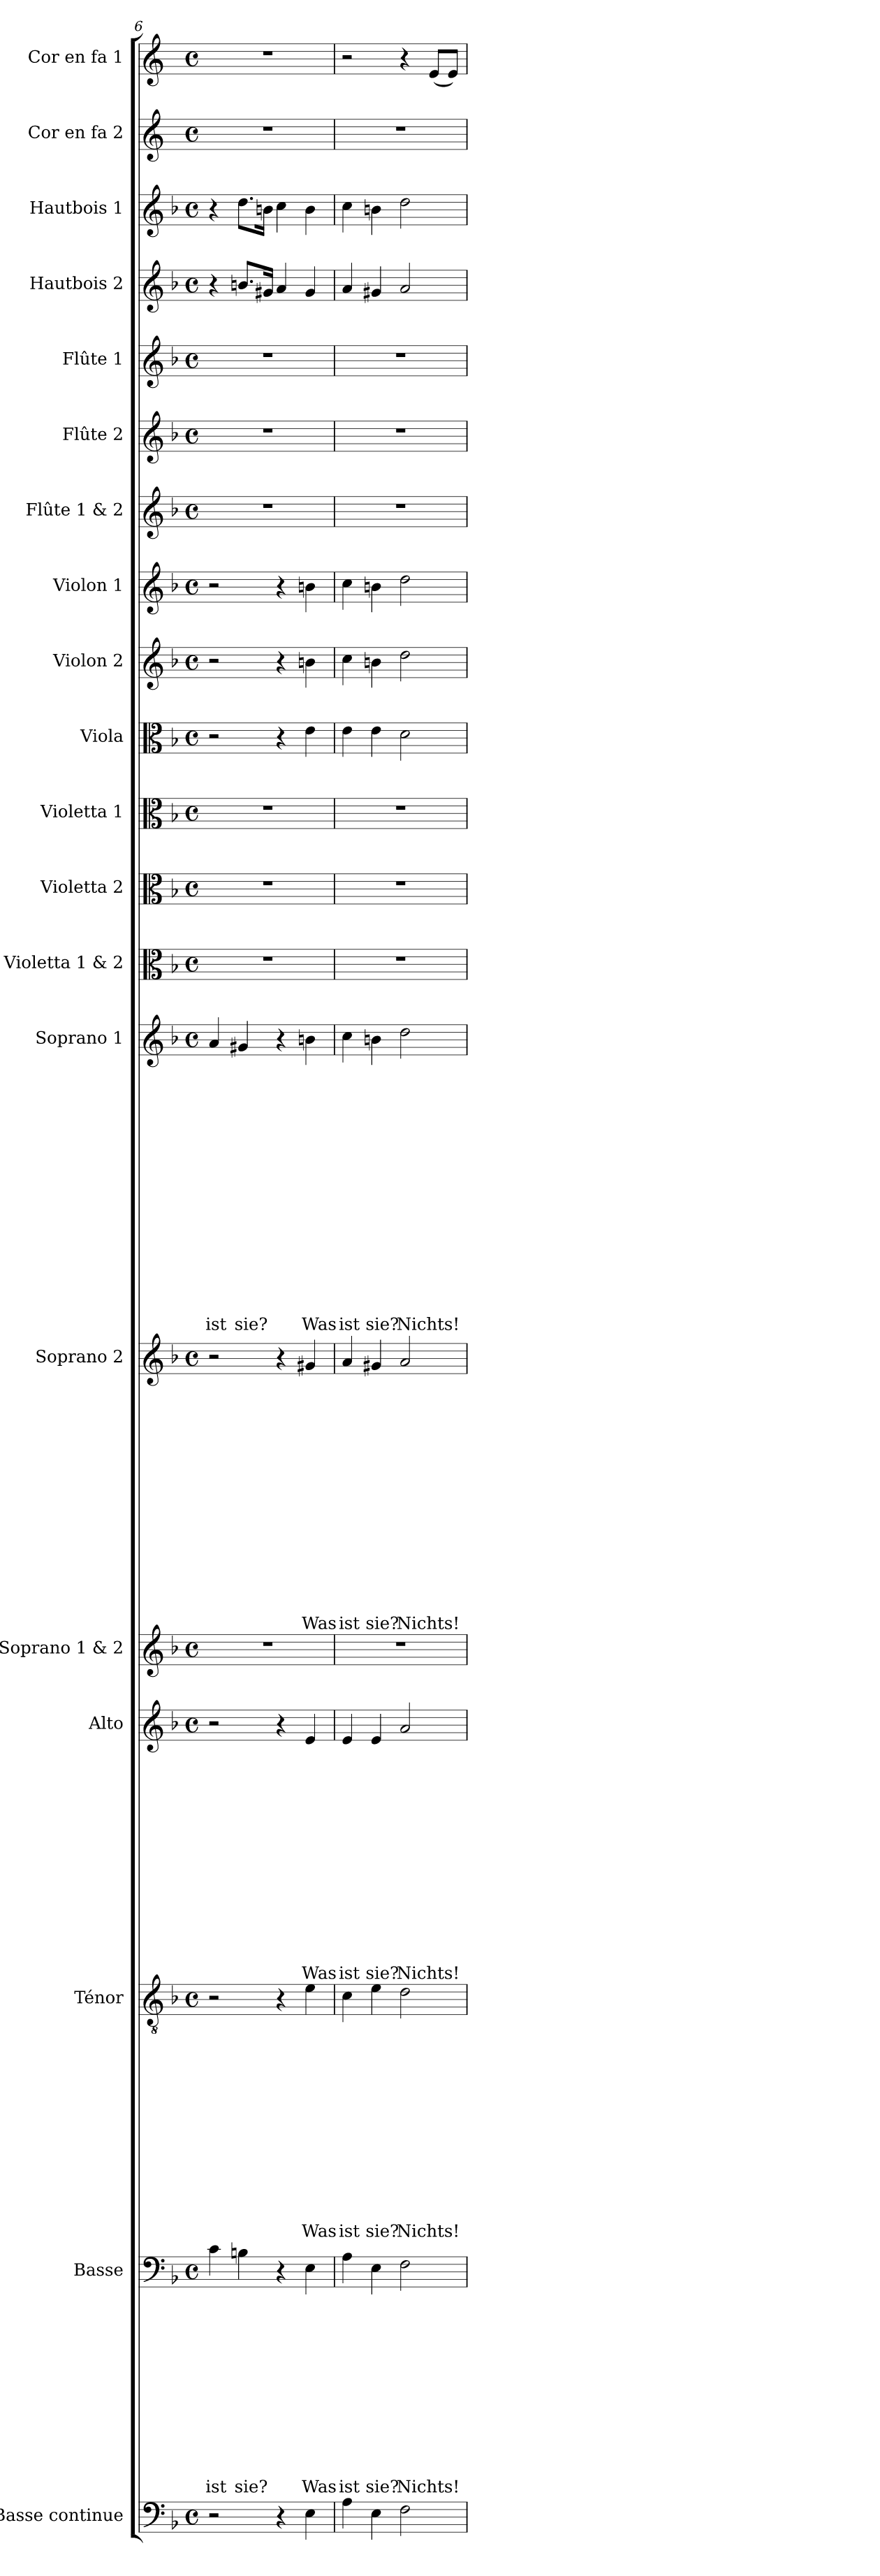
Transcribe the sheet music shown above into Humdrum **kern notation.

**kern	**kern	**text	**text	**text	**text	**text	**text	**text	**text	**text	**text	**text	**text	**kern	**text	**text	**text	**text	**text	**text	**text	**text	**text	**text	**text	**text	**text	**kern	**text	**text	**text	**text	**text	**text	**text	**text	**text	**text	**text	**text	**text	**text	**kern	**kern	**text	**text	**text	**text	**text	**text	**text	**text	**text	**text	**text	**text	**text	**text	**text	**kern	**text	**text	**text	**text	**text	**text	**text	**text	**text	**text	**text	**text	**text	**text	**text	**text	**kern	**kern	**kern	**kern	**kern	**kern	**kern	**kern	**kern	**kern	**kern	**kern	**kern
*part20	*part19	*part19	*part19	*part19	*part19	*part19	*part19	*part19	*part19	*part19	*part19	*part19	*part19	*part18	*part18	*part18	*part18	*part18	*part18	*part18	*part18	*part18	*part18	*part18	*part18	*part18	*part18	*part17	*part17	*part17	*part17	*part17	*part17	*part17	*part17	*part17	*part17	*part17	*part17	*part17	*part17	*part17	*part16	*part15	*part15	*part15	*part15	*part15	*part15	*part15	*part15	*part15	*part15	*part15	*part15	*part15	*part15	*part15	*part15	*part14	*part14	*part14	*part14	*part14	*part14	*part14	*part14	*part14	*part14	*part14	*part14	*part14	*part14	*part14	*part14	*part14	*part13	*part12	*part11	*part10	*part9	*part8	*part7	*part6	*part5	*part4	*part3	*part2	*part1
*staff20	*staff19	*staff19	*staff19	*staff19	*staff19	*staff19	*staff19	*staff19	*staff19	*staff19	*staff19	*staff19	*staff19	*staff18	*staff18	*staff18	*staff18	*staff18	*staff18	*staff18	*staff18	*staff18	*staff18	*staff18	*staff18	*staff18	*staff18	*staff17	*staff17	*staff17	*staff17	*staff17	*staff17	*staff17	*staff17	*staff17	*staff17	*staff17	*staff17	*staff17	*staff17	*staff17	*staff16	*staff15	*staff15	*staff15	*staff15	*staff15	*staff15	*staff15	*staff15	*staff15	*staff15	*staff15	*staff15	*staff15	*staff15	*staff15	*staff15	*staff14	*staff14	*staff14	*staff14	*staff14	*staff14	*staff14	*staff14	*staff14	*staff14	*staff14	*staff14	*staff14	*staff14	*staff14	*staff14	*staff14	*staff13	*staff12	*staff11	*staff10	*staff9	*staff8	*staff7	*staff6	*staff5	*staff4	*staff3	*staff2	*staff1
*I"Basse continue	*I"Basse	*	*	*	*	*	*	*	*	*	*	*	*	*I"Ténor	*	*	*	*	*	*	*	*	*	*	*	*	*	*I"Alto	*	*	*	*	*	*	*	*	*	*	*	*	*	*	*I"Soprano 1 & 2	*I"Soprano 2	*	*	*	*	*	*	*	*	*	*	*	*	*	*	*	*I"Soprano 1	*	*	*	*	*	*	*	*	*	*	*	*	*	*	*	*	*I"Violetta 1 & 2	*I"Violetta 2	*I"Violetta 1	*I"Viola	*I"Violon 2	*I"Violon 1	*I"Flûte 1 & 2	*I"Flûte 2	*I"Flûte 1	*I"Hautbois 2	*I"Hautbois 1	*I"Cor en fa 2	*I"Cor en fa 1
*I'BC	*I'Bas	*	*	*	*	*	*	*	*	*	*	*	*	*I'T	*	*	*	*	*	*	*	*	*	*	*	*	*	*I'A	*	*	*	*	*	*	*	*	*	*	*	*	*	*	*	*I'S 2	*	*	*	*	*	*	*	*	*	*	*	*	*	*	*	*I'S 1	*	*	*	*	*	*	*	*	*	*	*	*	*	*	*	*	*	*I'Vta 2	*I'Vta 1	*I'Vla	*I'Vln 2	*I'Vln 1	*	*I'Fl 2	*I'Fl 1	*I'Hb 2	*I'Hb 1	*I'Cor 2	*I'Cor 1
*clefF4	*clefF4	*	*	*	*	*	*	*	*	*	*	*	*	*clefGv2	*	*	*	*	*	*	*	*	*	*	*	*	*	*clefG2	*	*	*	*	*	*	*	*	*	*	*	*	*	*	*clefG2	*clefG2	*	*	*	*	*	*	*	*	*	*	*	*	*	*	*	*clefG2	*	*	*	*	*	*	*	*	*	*	*	*	*	*	*	*	*clefC3	*clefC3	*clefC3	*clefC3	*clefG2	*clefG2	*clefG2	*clefG2	*clefG2	*clefG2	*clefG2	*clefG2	*clefG2
*ITrd7c12	*	*	*	*	*	*	*	*	*	*	*	*	*	*	*	*	*	*	*	*	*	*	*	*	*	*	*	*	*	*	*	*	*	*	*	*	*	*	*	*	*	*	*	*	*	*	*	*	*	*	*	*	*	*	*	*	*	*	*	*	*	*	*	*	*	*	*	*	*	*	*	*	*	*	*	*	*	*	*	*	*	*	*	*	*	*	*	*ITrd4c7	*ITrd4c7
*k[b-]	*k[b-]	*	*	*	*	*	*	*	*	*	*	*	*	*k[b-]	*	*	*	*	*	*	*	*	*	*	*	*	*	*k[b-]	*	*	*	*	*	*	*	*	*	*	*	*	*	*	*k[b-]	*k[b-]	*	*	*	*	*	*	*	*	*	*	*	*	*	*	*	*k[b-]	*	*	*	*	*	*	*	*	*	*	*	*	*	*	*	*	*k[b-]	*k[b-]	*k[b-]	*k[b-]	*k[b-]	*k[b-]	*k[b-]	*k[b-]	*k[b-]	*k[b-]	*k[b-]	*k[b-]	*k[b-]
*F:	*F:	*	*	*	*	*	*	*	*	*	*	*	*	*F:	*	*	*	*	*	*	*	*	*	*	*	*	*	*F:	*	*	*	*	*	*	*	*	*	*	*	*	*	*	*F:	*F:	*	*	*	*	*	*	*	*	*	*	*	*	*	*	*	*F:	*	*	*	*	*	*	*	*	*	*	*	*	*	*	*	*	*F:	*F:	*F:	*F:	*F:	*F:	*F:	*F:	*F:	*F:	*F:	*F:	*F:
*M4/4	*M4/4	*	*	*	*	*	*	*	*	*	*	*	*	*M4/4	*	*	*	*	*	*	*	*	*	*	*	*	*	*M4/4	*	*	*	*	*	*	*	*	*	*	*	*	*	*	*M4/4	*M4/4	*	*	*	*	*	*	*	*	*	*	*	*	*	*	*	*M4/4	*	*	*	*	*	*	*	*	*	*	*	*	*	*	*	*	*M4/4	*M4/4	*M4/4	*M4/4	*M4/4	*M4/4	*M4/4	*M4/4	*M4/4	*M4/4	*M4/4	*M4/4	*M4/4
*met(c)	*met(c)	*	*	*	*	*	*	*	*	*	*	*	*	*met(c)	*	*	*	*	*	*	*	*	*	*	*	*	*	*met(c)	*	*	*	*	*	*	*	*	*	*	*	*	*	*	*met(c)	*met(c)	*	*	*	*	*	*	*	*	*	*	*	*	*	*	*	*met(c)	*	*	*	*	*	*	*	*	*	*	*	*	*	*	*	*	*met(c)	*met(c)	*met(c)	*met(c)	*met(c)	*met(c)	*met(c)	*met(c)	*met(c)	*met(c)	*met(c)	*met(c)	*met(c)
=6	=6	=6	=6	=6	=6	=6	=6	=6	=6	=6	=6	=6	=6	=6	=6	=6	=6	=6	=6	=6	=6	=6	=6	=6	=6	=6	=6	=6	=6	=6	=6	=6	=6	=6	=6	=6	=6	=6	=6	=6	=6	=6	=6	=6	=6	=6	=6	=6	=6	=6	=6	=6	=6	=6	=6	=6	=6	=6	=6	=6	=6	=6	=6	=6	=6	=6	=6	=6	=6	=6	=6	=6	=6	=6	=6	=6	=6	=6	=6	=6	=6	=6	=6	=6	=6	=6	=6	=6	=6
!	!	!	!	!	!	!	!	!	!	!	!	!	!LO:LY:b	!	!	!	!	!	!	!	!	!	!	!	!	!	!	!	!	!	!	!	!	!	!	!	!	!	!	!	!	!	!	!	!	!	!	!	!	!	!	!	!	!	!	!	!	!	!	!	!	!	!	!	!	!	!	!	!	!	!	!	!	!	!	!	!	!	!	!	!	!	!	!	!	!	!	!	!
!	!	!	!	!	!	!	!	!	!	!	!	!	!	!	!	!	!	!	!	!	!	!	!	!	!	!	!	!	!	!	!	!	!	!	!	!	!	!	!	!	!	!	!	!	!	!	!	!	!	!	!	!	!	!	!	!	!	!	!	!	!	!	!	!	!	!	!	!	!	!	!	!	!	!	!	!LO:LY:b	!	!	!	!	!	!	!	!	!	!	!	!	!
2r	4c\	.	.	.	.	.	.	.	.	.	.	.	ist	2r	.	.	.	.	.	.	.	.	.	.	.	.	.	2r	.	.	.	.	.	.	.	.	.	.	.	.	.	.	1r	2r	.	.	.	.	.	.	.	.	.	.	.	.	.	.	.	4a/	.	.	.	.	.	.	.	.	.	.	.	.	.	.	.	ist	1r	1r	1r	2r	2r	2r	1r	1r	1r	4r	4r	1r	1r
!	!	!	!	!	!	!	!	!	!	!	!	!	!LO:LY:b	!	!	!	!	!	!	!	!	!	!	!	!	!	!	!	!	!	!	!	!	!	!	!	!	!	!	!	!	!	!	!	!	!	!	!	!	!	!	!	!	!	!	!	!	!	!	!	!	!	!	!	!	!	!	!	!	!	!	!	!	!	!	!	!	!	!	!	!	!	!	!	!	!	!	!	!
!	!	!	!	!	!	!	!	!	!	!	!	!	!	!	!	!	!	!	!	!	!	!	!	!	!	!	!	!	!	!	!	!	!	!	!	!	!	!	!	!	!	!	!	!	!	!	!	!	!	!	!	!	!	!	!	!	!	!	!	!	!	!	!	!	!	!	!	!	!	!	!	!	!	!	!	!LO:LY:b	!	!	!	!	!	!	!	!	!	!	!	!	!
.	4Bn\	.	.	.	.	.	.	.	.	.	.	.	sie?	.	.	.	.	.	.	.	.	.	.	.	.	.	.	.	.	.	.	.	.	.	.	.	.	.	.	.	.	.	.	.	.	.	.	.	.	.	.	.	.	.	.	.	.	.	.	4g#X/	.	.	.	.	.	.	.	.	.	.	.	.	.	.	.	sie?	.	.	.	.	.	.	.	.	.	8.bn/L	8.dd\L	.	.
.	.	.	.	.	.	.	.	.	.	.	.	.	.	.	.	.	.	.	.	.	.	.	.	.	.	.	.	.	.	.	.	.	.	.	.	.	.	.	.	.	.	.	.	.	.	.	.	.	.	.	.	.	.	.	.	.	.	.	.	.	.	.	.	.	.	.	.	.	.	.	.	.	.	.	.	.	.	.	.	.	.	.	.	.	.	16g#X/Jk	16bn\Jk	.	.
4r	4r	.	.	.	.	.	.	.	.	.	.	.	.	4r	.	.	.	.	.	.	.	.	.	.	.	.	.	4r	.	.	.	.	.	.	.	.	.	.	.	.	.	.	.	4r	.	.	.	.	.	.	.	.	.	.	.	.	.	.	.	4r	.	.	.	.	.	.	.	.	.	.	.	.	.	.	.	.	.	.	.	4r	4r	4r	.	.	.	4a/	4cc\	.	.
!	!	!	!	!	!	!	!	!	!	!	!	!	!LO:LY:b	!	!	!	!	!	!	!	!	!	!	!	!	!	!	!	!	!	!	!	!	!	!	!	!	!	!	!	!	!	!	!	!	!	!	!	!	!	!	!	!	!	!	!	!	!	!	!	!	!	!	!	!	!	!	!	!	!	!	!	!	!	!	!	!	!	!	!	!	!	!	!	!	!	!	!	!
!	!	!	!	!	!	!	!	!	!	!	!	!	!	!	!	!	!	!	!	!	!	!	!	!	!	!	!LO:LY:b	!	!	!	!	!	!	!	!	!	!	!	!	!	!	!	!	!	!	!	!	!	!	!	!	!	!	!	!	!	!	!	!	!	!	!	!	!	!	!	!	!	!	!	!	!	!	!	!	!	!	!	!	!	!	!	!	!	!	!	!	!	!
!	!	!	!	!	!	!	!	!	!	!	!	!	!	!	!	!	!	!	!	!	!	!	!	!	!	!	!	!	!	!	!	!	!	!	!	!	!	!	!	!	!	!LO:LY:b	!	!	!	!	!	!	!	!	!	!	!	!	!	!	!	!	!	!	!	!	!	!	!	!	!	!	!	!	!	!	!	!	!	!	!	!	!	!	!	!	!	!	!	!	!	!	!
!	!	!	!	!	!	!	!	!	!	!	!	!	!	!	!	!	!	!	!	!	!	!	!	!	!	!	!	!	!	!	!	!	!	!	!	!	!	!	!	!	!	!	!	!	!	!	!	!	!	!	!	!	!	!	!	!	!	!	!LO:LY:b	!	!	!	!	!	!	!	!	!	!	!	!	!	!	!	!	!	!	!	!	!	!	!	!	!	!	!	!	!	!
!	!	!	!	!	!	!	!	!	!	!	!	!	!	!	!	!	!	!	!	!	!	!	!	!	!	!	!	!	!	!	!	!	!	!	!	!	!	!	!	!	!	!	!	!	!	!	!	!	!	!	!	!	!	!	!	!	!	!	!	!	!	!	!	!	!	!	!	!	!	!	!	!	!	!	!	!LO:LY:b	!	!	!	!	!	!	!	!	!	!	!	!	!
4EE\	4E\	.	.	.	.	.	.	.	.	.	.	.	Was	4e\	.	.	.	.	.	.	.	.	.	.	.	.	Was	4e/	.	.	.	.	.	.	.	.	.	.	.	.	.	Was	.	4g#X/	.	.	.	.	.	.	.	.	.	.	.	.	.	.	Was	4bn\	.	.	.	.	.	.	.	.	.	.	.	.	.	.	.	Was	.	.	.	4e\	4bn\	4bn\	.	.	.	4g#/	4b\	.	.
=7	=7	=7	=7	=7	=7	=7	=7	=7	=7	=7	=7	=7	=7	=7	=7	=7	=7	=7	=7	=7	=7	=7	=7	=7	=7	=7	=7	=7	=7	=7	=7	=7	=7	=7	=7	=7	=7	=7	=7	=7	=7	=7	=7	=7	=7	=7	=7	=7	=7	=7	=7	=7	=7	=7	=7	=7	=7	=7	=7	=7	=7	=7	=7	=7	=7	=7	=7	=7	=7	=7	=7	=7	=7	=7	=7	=7	=7	=7	=7	=7	=7	=7	=7	=7	=7	=7	=7	=7	=7
!	!	!	!	!	!	!	!	!	!	!	!	!	!LO:LY:b	!	!	!	!	!	!	!	!	!	!	!	!	!	!	!	!	!	!	!	!	!	!	!	!	!	!	!	!	!	!	!	!	!	!	!	!	!	!	!	!	!	!	!	!	!	!	!	!	!	!	!	!	!	!	!	!	!	!	!	!	!	!	!	!	!	!	!	!	!	!	!	!	!	!	!	!
!	!	!	!	!	!	!	!	!	!	!	!	!	!	!	!	!	!	!	!	!	!	!	!	!	!	!	!LO:LY:b	!	!	!	!	!	!	!	!	!	!	!	!	!	!	!	!	!	!	!	!	!	!	!	!	!	!	!	!	!	!	!	!	!	!	!	!	!	!	!	!	!	!	!	!	!	!	!	!	!	!	!	!	!	!	!	!	!	!	!	!	!	!
!	!	!	!	!	!	!	!	!	!	!	!	!	!	!	!	!	!	!	!	!	!	!	!	!	!	!	!	!	!	!	!	!	!	!	!	!	!	!	!	!	!	!LO:LY:b	!	!	!	!	!	!	!	!	!	!	!	!	!	!	!	!	!	!	!	!	!	!	!	!	!	!	!	!	!	!	!	!	!	!	!	!	!	!	!	!	!	!	!	!	!	!	!
!	!	!	!	!	!	!	!	!	!	!	!	!	!	!	!	!	!	!	!	!	!	!	!	!	!	!	!	!	!	!	!	!	!	!	!	!	!	!	!	!	!	!	!	!	!	!	!	!	!	!	!	!	!	!	!	!	!	!	!LO:LY:b	!	!	!	!	!	!	!	!	!	!	!	!	!	!	!	!	!	!	!	!	!	!	!	!	!	!	!	!	!	!
!	!	!	!	!	!	!	!	!	!	!	!	!	!	!	!	!	!	!	!	!	!	!	!	!	!	!	!	!	!	!	!	!	!	!	!	!	!	!	!	!	!	!	!	!	!	!	!	!	!	!	!	!	!	!	!	!	!	!	!	!	!	!	!	!	!	!	!	!	!	!	!	!	!	!	!	!LO:LY:b	!	!	!	!	!	!	!	!	!	!	!	!	!
4AA\	4A\	.	.	.	.	.	.	.	.	.	.	.	ist	4c\	.	.	.	.	.	.	.	.	.	.	.	.	ist	4e/	.	.	.	.	.	.	.	.	.	.	.	.	.	ist	1r	4a/	.	.	.	.	.	.	.	.	.	.	.	.	.	.	ist	4cc\	.	.	.	.	.	.	.	.	.	.	.	.	.	.	.	ist	1r	1r	1r	4e\	4cc\	4cc\	1r	1r	1r	4a/	4cc\	1r	2r
!	!	!	!	!	!	!	!	!	!	!	!	!	!LO:LY:b	!	!	!	!	!	!	!	!	!	!	!	!	!	!	!	!	!	!	!	!	!	!	!	!	!	!	!	!	!	!	!	!	!	!	!	!	!	!	!	!	!	!	!	!	!	!	!	!	!	!	!	!	!	!	!	!	!	!	!	!	!	!	!	!	!	!	!	!	!	!	!	!	!	!	!	!
!	!	!	!	!	!	!	!	!	!	!	!	!	!	!	!	!	!	!	!	!	!	!	!	!	!	!	!LO:LY:b	!	!	!	!	!	!	!	!	!	!	!	!	!	!	!	!	!	!	!	!	!	!	!	!	!	!	!	!	!	!	!	!	!	!	!	!	!	!	!	!	!	!	!	!	!	!	!	!	!	!	!	!	!	!	!	!	!	!	!	!	!	!
!	!	!	!	!	!	!	!	!	!	!	!	!	!	!	!	!	!	!	!	!	!	!	!	!	!	!	!	!	!	!	!	!	!	!	!	!	!	!	!	!	!	!LO:LY:b	!	!	!	!	!	!	!	!	!	!	!	!	!	!	!	!	!	!	!	!	!	!	!	!	!	!	!	!	!	!	!	!	!	!	!	!	!	!	!	!	!	!	!	!	!	!	!
!	!	!	!	!	!	!	!	!	!	!	!	!	!	!	!	!	!	!	!	!	!	!	!	!	!	!	!	!	!	!	!	!	!	!	!	!	!	!	!	!	!	!	!	!	!	!	!	!	!	!	!	!	!	!	!	!	!	!	!LO:LY:b	!	!	!	!	!	!	!	!	!	!	!	!	!	!	!	!	!	!	!	!	!	!	!	!	!	!	!	!	!	!
!	!	!	!	!	!	!	!	!	!	!	!	!	!	!	!	!	!	!	!	!	!	!	!	!	!	!	!	!	!	!	!	!	!	!	!	!	!	!	!	!	!	!	!	!	!	!	!	!	!	!	!	!	!	!	!	!	!	!	!	!	!	!	!	!	!	!	!	!	!	!	!	!	!	!	!	!LO:LY:b	!	!	!	!	!	!	!	!	!	!	!	!	!
4EE\	4E\	.	.	.	.	.	.	.	.	.	.	.	sie?	4e\	.	.	.	.	.	.	.	.	.	.	.	.	sie?	4e/	.	.	.	.	.	.	.	.	.	.	.	.	.	sie?	.	4g#X/	.	.	.	.	.	.	.	.	.	.	.	.	.	.	sie?	4bn\	.	.	.	.	.	.	.	.	.	.	.	.	.	.	.	sie?	.	.	.	4e\	4bn\	4bn\	.	.	.	4g#X/	4bn\	.	.
!	!	!	!	!	!	!	!	!	!	!	!	!	!LO:LY:b	!	!	!	!	!	!	!	!	!	!	!	!	!	!	!	!	!	!	!	!	!	!	!	!	!	!	!	!	!	!	!	!	!	!	!	!	!	!	!	!	!	!	!	!	!	!	!	!	!	!	!	!	!	!	!	!	!	!	!	!	!	!	!	!	!	!	!	!	!	!	!	!	!	!	!	!
!	!	!	!	!	!	!	!	!	!	!	!	!	!	!	!	!	!	!	!	!	!	!	!	!	!	!	!LO:LY:b	!	!	!	!	!	!	!	!	!	!	!	!	!	!	!	!	!	!	!	!	!	!	!	!	!	!	!	!	!	!	!	!	!	!	!	!	!	!	!	!	!	!	!	!	!	!	!	!	!	!	!	!	!	!	!	!	!	!	!	!	!	!
!	!	!	!	!	!	!	!	!	!	!	!	!	!	!	!	!	!	!	!	!	!	!	!	!	!	!	!	!	!	!	!	!	!	!	!	!	!	!	!	!	!	!LO:LY:b	!	!	!	!	!	!	!	!	!	!	!	!	!	!	!	!	!	!	!	!	!	!	!	!	!	!	!	!	!	!	!	!	!	!	!	!	!	!	!	!	!	!	!	!	!	!	!
!	!	!	!	!	!	!	!	!	!	!	!	!	!	!	!	!	!	!	!	!	!	!	!	!	!	!	!	!	!	!	!	!	!	!	!	!	!	!	!	!	!	!	!	!	!	!	!	!	!	!	!	!	!	!	!	!	!	!	!LO:LY:b	!	!	!	!	!	!	!	!	!	!	!	!	!	!	!	!	!	!	!	!	!	!	!	!	!	!	!	!	!	!
!	!	!	!	!	!	!	!	!	!	!	!	!	!	!	!	!	!	!	!	!	!	!	!	!	!	!	!	!	!	!	!	!	!	!	!	!	!	!	!	!	!	!	!	!	!	!	!	!	!	!	!	!	!	!	!	!	!	!	!	!	!	!	!	!	!	!	!	!	!	!	!	!	!	!	!	!LO:LY:b	!	!	!	!	!	!	!	!	!	!	!	!	!
2FF\	2F\	.	.	.	.	.	.	.	.	.	.	.	Nichts!	2d\	.	.	.	.	.	.	.	.	.	.	.	.	Nichts!	2a/	.	.	.	.	.	.	.	.	.	.	.	.	.	Nichts!	.	2a/	.	.	.	.	.	.	.	.	.	.	.	.	.	.	Nichts!	2dd\	.	.	.	.	.	.	.	.	.	.	.	.	.	.	.	Nichts!	.	.	.	2d\	2dd\	2dd\	.	.	.	2a/	2dd\	.	4r
.	.	.	.	.	.	.	.	.	.	.	.	.	.	.	.	.	.	.	.	.	.	.	.	.	.	.	.	.	.	.	.	.	.	.	.	.	.	.	.	.	.	.	.	.	.	.	.	.	.	.	.	.	.	.	.	.	.	.	.	.	.	.	.	.	.	.	.	.	.	.	.	.	.	.	.	.	.	.	.	.	.	.	.	.	.	.	.	.	(<8A/L
.	.	.	.	.	.	.	.	.	.	.	.	.	.	.	.	.	.	.	.	.	.	.	.	.	.	.	.	.	.	.	.	.	.	.	.	.	.	.	.	.	.	.	.	.	.	.	.	.	.	.	.	.	.	.	.	.	.	.	.	.	.	.	.	.	.	.	.	.	.	.	.	.	.	.	.	.	.	.	.	.	.	.	.	.	.	.	.	.	8A/J)
=	=	=	=	=	=	=	=	=	=	=	=	=	=	=	=	=	=	=	=	=	=	=	=	=	=	=	=	=	=	=	=	=	=	=	=	=	=	=	=	=	=	=	=	=	=	=	=	=	=	=	=	=	=	=	=	=	=	=	=	=	=	=	=	=	=	=	=	=	=	=	=	=	=	=	=	=	=	=	=	=	=	=	=	=	=	=	=	=	=
*-	*-	*-	*-	*-	*-	*-	*-	*-	*-	*-	*-	*-	*-	*-	*-	*-	*-	*-	*-	*-	*-	*-	*-	*-	*-	*-	*-	*-	*-	*-	*-	*-	*-	*-	*-	*-	*-	*-	*-	*-	*-	*-	*-	*-	*-	*-	*-	*-	*-	*-	*-	*-	*-	*-	*-	*-	*-	*-	*-	*-	*-	*-	*-	*-	*-	*-	*-	*-	*-	*-	*-	*-	*-	*-	*-	*-	*-	*-	*-	*-	*-	*-	*-	*-	*-	*-	*-	*-	*-
